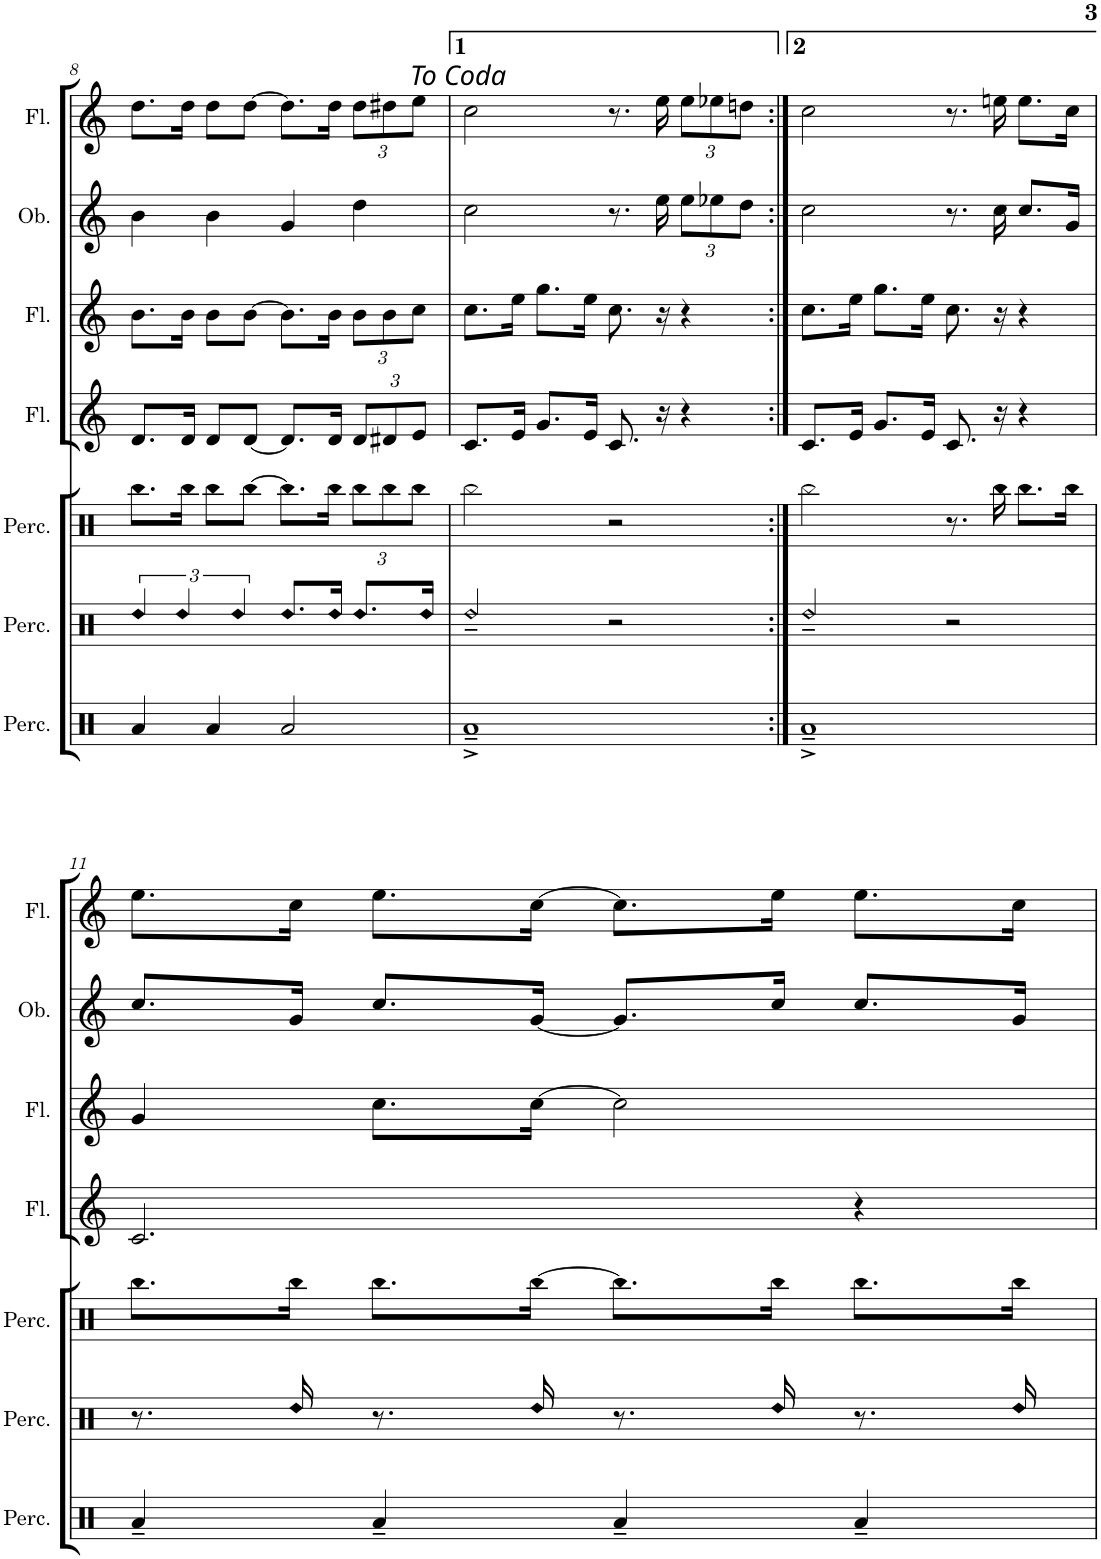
**kern	**kern	**kern	**kern	**kern	**kern	**kern
*part7	*part6	*part5	*part4	*part3	*part2	*part1
*staff7	*staff6	*staff5	*staff4	*staff3	*staff2	*staff1
*I"Bombo	*I"Tabal	*I"Caixa	*I"Tarota	*I"Gralla 3	*I"Gralla 2	*I"Gralla 1
!!LO:PB:g=z
*clefX	*clefX	*clefX	*clefG2	*clefG2	*clefG2	*clefG2
*k[]	*k[]	*k[]	*k[]	*k[]	*k[]	*k[]
*M4/4	*M4/4	*M4/4	*M4/4	*M4/4	*M4/4	*M4/4
=8	=8	=8	=8	=8	=8	=8
!	!LO:N:head=diamond	!	!	!	!	!
4Ra/	6Rdd/	8.Rbb\L	8.d/L	8.b\L	4b\	8.dd\L
!	!LO:N:head=diamond	!	!	!	!	!
.	6Rdd/	.	.	.	.	.
.	.	16Rbb\Jk	16d/Jk	16b\Jk	.	16dd\Jk
4Ra/	.	8Rbb\L	8d/L	8b\L	4b\	8dd\L
!	!LO:N:head=diamond	!	!	!	!	!
.	6Rdd/	.	.	.	.	.
.	.	[8Rbb\J	[8d/J	[8b\J	.	[8dd\J
!	!LO:N:head=diamond	!	!	!	!	!
2Ra/	8.Rdd/L	8.Rbb\L]	8.d/L]	8.b\L]	4g/	8.dd\L]
!	!LO:N:head=diamond	!	!	!	!	!
.	16Rdd/Jk	16Rbb\Jk	16d/Jk	16b\Jk	.	16dd\Jk
!	!LO:N:head=diamond	!	!	!	!	!
*	*	*Xbrackettup	*Xbrackettup	*Xbrackettup	*	*Xbrackettup
.	8.Rdd/L	12Rbb\L	12d/L	12b\L	4dd\	12dd\L
.	.	12Rbb\	12d#X/	12b\	.	12dd#X\
.	.	12Rbb\J	12e/J	12cc\J	.	12ee\J
!	!LO:N:head=diamond	!	!	!	!	!
.	16Rdd/Jk	.	.	.	.	.
=9	=9	=9	=9	=9	=9	=9
!	!LO:N:head=diamond	!	!	!	!	!
1Ra~^	2Rdd~/	2Rbb\	8.c/L	8.cc\L	2cc\	2cc\
.	.	.	16e/Jk	16ee\Jk	.	.
.	.	.	8.g/L	8.gg\L	.	.
.	.	.	16e/Jk	16ee\Jk	.	.
.	2r	2r	8.c/	8.cc\	8.r	8.r
.	.	.	16r	16r	16ee\	16ee\
*	*	*	*	*	*Xbrackettup	*
.	.	.	4r	4r	12ee\L	12ee\L
.	.	.	.	.	12ee-X\	12ee-X\
.	.	.	.	.	12dd\J	12ddn\J
=10:|!	=10:|!	=10:|!	=10:|!	=10:|!	=10:|!	=10:|!
!	!LO:N:head=diamond	!	!	!	!	!
1Ra~^	2Rdd~/	2Rbb\	8.c/L	8.cc\L	2cc\	2cc\
.	.	.	16e/Jk	16ee\Jk	.	.
.	.	.	8.g/L	8.gg\L	.	.
.	.	.	16e/Jk	16ee\Jk	.	.
.	2r	8.r	8.c/	8.cc\	8.r	8.r
.	.	16Rbb\	16r	16r	16cc\	16een\
.	.	8.Rbb\L	4r	4r	8.cc/L	8.ee\L
.	.	16Rbb\Jk	.	.	16g/Jk	16cc\Jk
!!LO:LB:g=z
=11	=11	=11	=11	=11	=11	=11
4Ra~/	8.r	8.Rbb\L	2.c/	4g/	8.cc/L	8.ee\L
!	!LO:N:head=diamond	!	!	!	!	!
.	16Rdd/	16Rbb\Jk	.	.	16g/Jk	16cc\Jk
4Ra~/	8.r	8.Rbb\L	.	8.cc\L	8.cc/L	8.ee\L
!	!LO:N:head=diamond	!	!	!	!	!
.	16Rdd/	[16Rbb\Jk	.	[16cc\Jk	[16g/Jk	[16cc\Jk
4Ra~/	8.r	8.Rbb\L]	.	2cc\]	8.g/L]	8.cc\L]
!	!LO:N:head=diamond	!	!	!	!	!
.	16Rdd/	16Rbb\Jk	.	.	16cc/Jk	16ee\Jk
4Ra~/	8.r	8.Rbb\L	4r	.	8.cc/L	8.ee\L
!	!LO:N:head=diamond	!	!	!	!	!
.	16Rdd/	16Rbb\Jk	.	.	16g/Jk	16cc\Jk
=	=	=	=	=	=	=
*-	*-	*-	*-	*-	*-	*-
